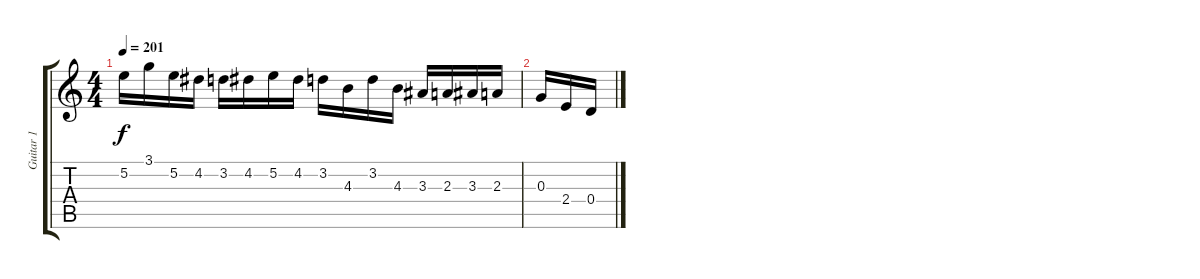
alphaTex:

\track ("Guitar 1" "Guitar 1") {instrument distortionguitar}
\staff {score tabs}
\tuning (E4 B3 G3 D3 A2 E2) {hide}
\ts (4 4)
\tempo 201
\clef g2
\ks c
5.2.16{dy f} 3.1.16 5.2.16 4.2.16 3.2.16 4.2.16 5.2.16 4.2.16 3.2.16 4.3.16 3.2.16 4.3.16 3.3.16 2.3.16 3.3.16 2.3.16 |
0.3.16 2.4.16 0.4.16
